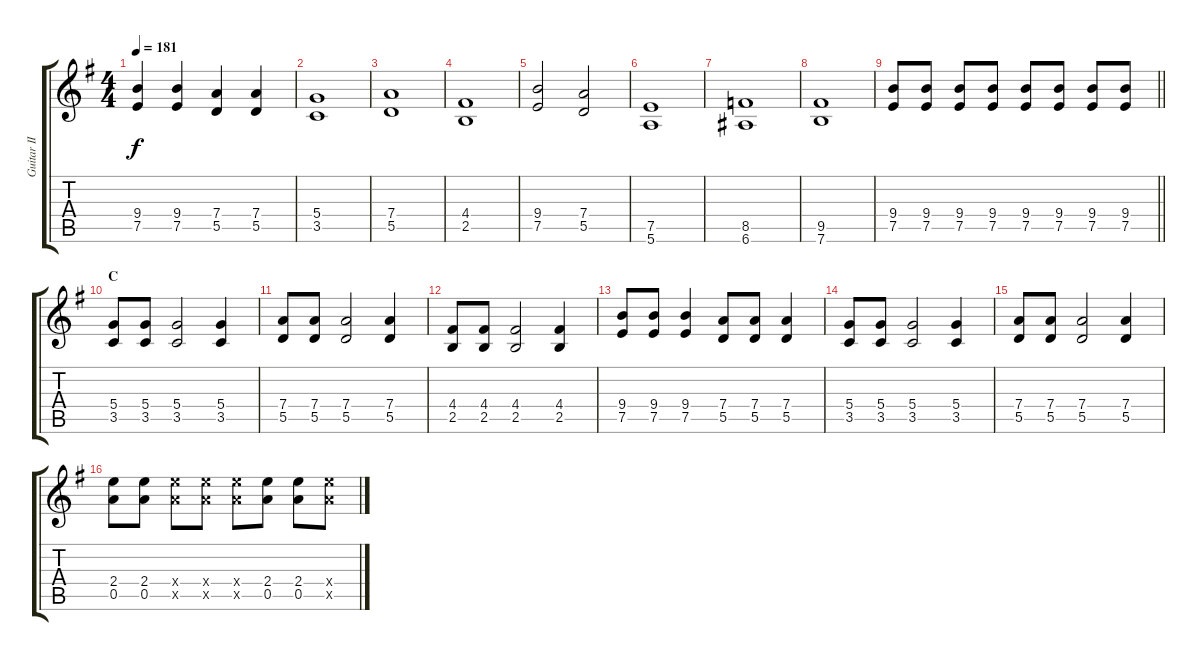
\track ("Guitar II" "Guitar II") {instrument distortionguitar}
\staff {score tabs}
\tuning (E4 B3 G3 D3 A2 E2) {hide}
\ts (4 4)
\tempo 181
\clef g2
\ks g
(9.4 7.5).4{dy f} (9.4 7.5).4 (7.4 5.5).4 (7.4 5.5).4 |
(5.4 3.5).1 |
(7.4 5.5).1 |
(4.4 2.5).1 |
(9.4 7.5).2 (7.4 5.5).2 |
(7.5 5.6).1 |
(8.5 6.6).1 |
(9.5 7.6).1 |
\barLineRight lightlight
(9.4 7.5).8 (9.4 7.5).8 (9.4 7.5).8 (9.4 7.5).8 (9.4 7.5).8 (9.4 7.5).8 (9.4 7.5).8 (9.4 7.5).8 |
\section ("" "C")
(5.4 3.5).8 (5.4 3.5).8 (5.4 3.5).2 (5.4 3.5).4 |
(7.4 5.5).8 (7.4 5.5).8 (7.4 5.5).2 (7.4 5.5).4 |
(4.4 2.5).8 (4.4 2.5).8 (4.4 2.5).2 (4.4 2.5).4 |
(9.4 7.5).8 (9.4 7.5).8 (9.4 7.5).4 (7.4 5.5).8 (7.4 5.5).8 (7.4 5.5).4 |
(5.4 3.5).8 (5.4 3.5).8 (5.4 3.5).2 (5.4 3.5).4 |
(7.4 5.5).8 (7.4 5.5).8 (7.4 5.5).2 (7.4 5.5).4 |
(2.4 0.5).8{ot 8vb} (2.4 0.5).8{ot 8vb} (2.4{x} 0.5{x}).8{ot 8vb} (2.4{x} 0.5{x}).8{ot 8vb} (2.4{x} 0.5{x}).8{ot 8vb} (2.4 0.5).8{ot 8vb} (2.4 0.5).8{ot 8vb} (2.4{x} 0.5{x}).8{ot 8vb}
